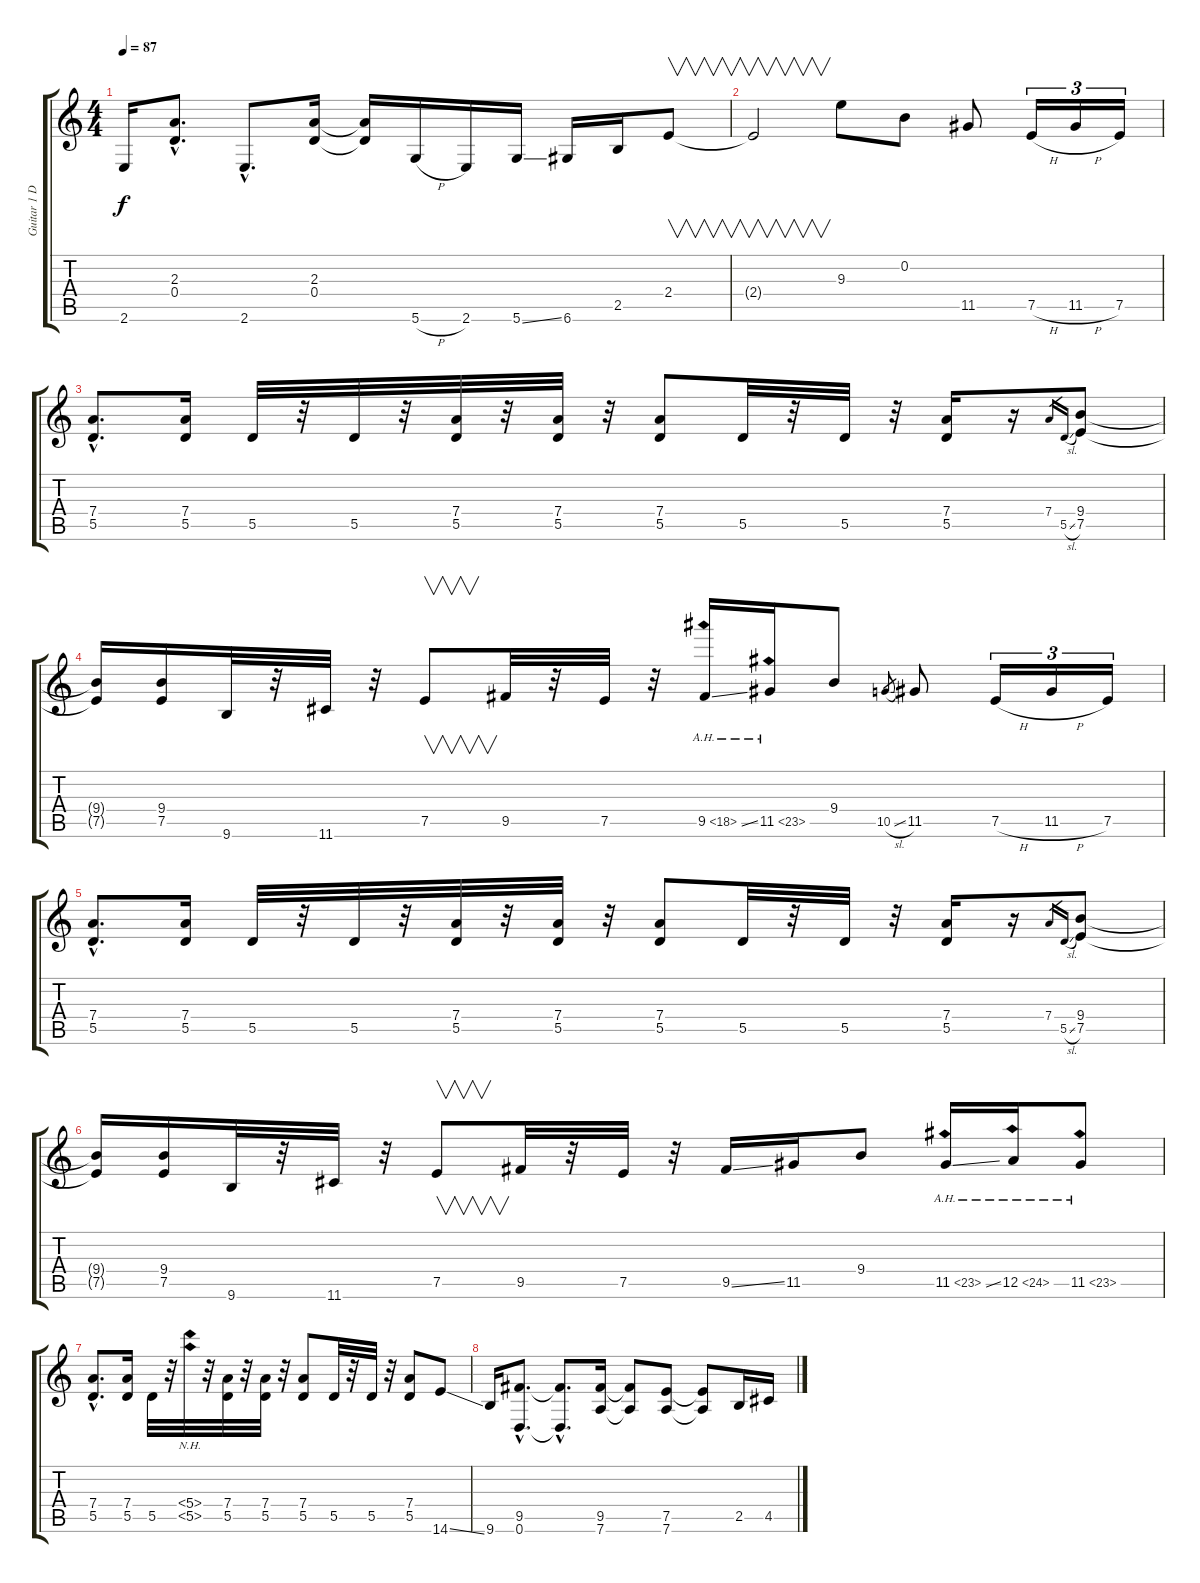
\track ("Guitar 1 Doubled" "Guitar 1 D") {instrument distortionguitar}
\staff {score tabs}
\tuning (E4 B3 G3 D3 A2 D2) {hide}
\ts (4 4)
\tempo 87
\clef g2
\ks c
2.6.16{dy f} (2.3{hac} 0.4{hac}).8{d} 2.6{hac}.8{d} (2.3 0.4).16 (2.3{t} 0.4{t}).16 5.6{h}.16 2.6.16 5.6{ss}.16 6.6.16 2.5.16 2.4.8{v} |
2.4{t}.2{v} 9.3.8 0.2.8 11.5.8 7.5{h}.16{tu (3 2)} 11.5{h}.16{tu (3 2)} 7.5.16{tu (3 2)} |
(7.4{hac} 5.5{hac}).8{d} (7.4 5.5).16 5.5.32 r.32 5.5.32 r.32 (7.4 5.5).32 r.32 (7.4 5.5).32 r.32 (7.4 5.5).8 5.5.32 r.32 5.5.32 r.32 (7.4 5.5).16 r.16 7.4.16{gr} 5.5{sl}.16{gr} (9.4 7.5).8 |
(9.4{t} 7.5{t}).16 (9.4 7.5).16 9.6.32 r.32 11.6.32 r.32 7.5.8{v} 9.5.32 r.32 7.5.32 r.32 9.5{ah 9 ss}.16 11.5{ah 12}.16 9.4.8 10.5{sl}.8{gr} 11.5.8 7.5{h}.16{tu (3 2)} 11.5{h}.16{tu (3 2)} 7.5.16{tu (3 2)} |
(7.4{hac} 5.5{hac}).8{d} (7.4 5.5).16 5.5.32 r.32 5.5.32 r.32 (7.4 5.5).32 r.32 (7.4 5.5).32 r.32 (7.4 5.5).8 5.5.32 r.32 5.5.32 r.32 (7.4 5.5).16 r.16 7.4.16{gr} 5.5{sl}.16{gr} (9.4 7.5).8 |
(9.4{t} 7.5{t}).16 (9.4 7.5).16 9.6.32 r.32 11.6.32 r.32 7.5.8{v} 9.5.32 r.32 7.5.32 r.32 9.5{ss}.16 11.5.16 9.4.8 11.5{ah 12 ss}.16 12.5{ah 12}.16 11.5{ah 12}.8 |
(7.4{hac} 5.5{hac}).8{d} (7.4 5.5).16 5.5.32 r.32 (5.4{nh} 5.5{nh}).32 r.32 (7.4 5.5).32 r.32 (7.4 5.5).32 r.32 (7.4 5.5).8 5.5.32 r.32 5.5.32 r.32 (7.4 5.5).8 14.6{ss}.8 |
9.6.16 (9.5{hac} 0.6{hac}).8{d} (9.5{hac t} 0.6{hac t}).8{d} (9.5 7.6).16 (9.5{t} 7.6{t}).8 (7.5 7.6).8 (7.5{t} 7.6{t}).8 2.5.16 4.5.16
